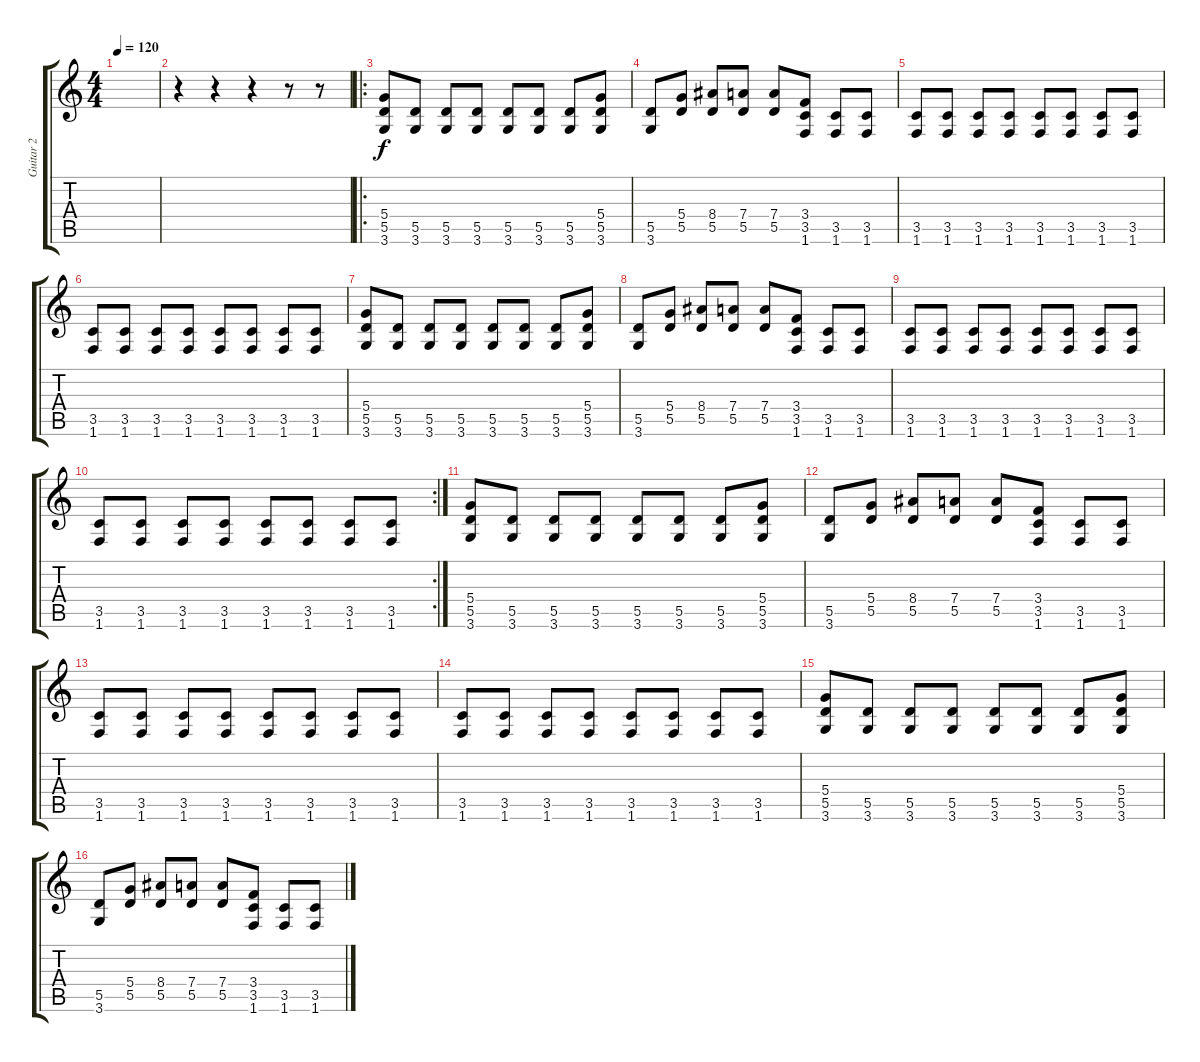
\track ("Guitar 2" "Guitar 2") {instrument distortionguitar}
\staff {score tabs}
\tuning (E4 B3 G3 D3 A2 E2) {hide}
\ts (4 4)
\tempo 120
\clef g2
\ks c
|
r.4 r.4 r.4 r.8 r.8 |
\ro
(5.4 5.5 3.6).8 (5.5 3.6).8 (5.5 3.6).8 (5.5 3.6).8 (5.5 3.6).8 (5.5 3.6).8 (5.5 3.6).8 (5.4 5.5 3.6).8 |
(5.5 3.6).8 (5.4 5.5).8 (8.4 5.5).8 (7.4 5.5).8 (7.4 5.5).8 (3.4 3.5 1.6).8 (3.5 1.6).8 (3.5 1.6).8 |
(3.5 1.6).8 (3.5 1.6).8 (3.5 1.6).8 (3.5 1.6).8 (3.5 1.6).8 (3.5 1.6).8 (3.5 1.6).8 (3.5 1.6).8 |
(3.5 1.6).8 (3.5 1.6).8 (3.5 1.6).8 (3.5 1.6).8 (3.5 1.6).8 (3.5 1.6).8 (3.5 1.6).8 (3.5 1.6).8 |
(5.4 5.5 3.6).8 (5.5 3.6).8 (5.5 3.6).8 (5.5 3.6).8 (5.5 3.6).8 (5.5 3.6).8 (5.5 3.6).8 (5.4 5.5 3.6).8 |
(5.5 3.6).8 (5.4 5.5).8 (8.4 5.5).8 (7.4 5.5).8 (7.4 5.5).8 (3.4 3.5 1.6).8 (3.5 1.6).8 (3.5 1.6).8 |
(3.5 1.6).8 (3.5 1.6).8 (3.5 1.6).8 (3.5 1.6).8 (3.5 1.6).8 (3.5 1.6).8 (3.5 1.6).8 (3.5 1.6).8 |
\rc 2
(3.5 1.6).8 (3.5 1.6).8 (3.5 1.6).8 (3.5 1.6).8 (3.5 1.6).8 (3.5 1.6).8 (3.5 1.6).8 (3.5 1.6).8 |
(5.4 5.5 3.6).8 (5.5 3.6).8 (5.5 3.6).8 (5.5 3.6).8 (5.5 3.6).8 (5.5 3.6).8 (5.5 3.6).8 (5.4 5.5 3.6).8 |
(5.5 3.6).8 (5.4 5.5).8 (8.4 5.5).8 (7.4 5.5).8 (7.4 5.5).8 (3.4 3.5 1.6).8 (3.5 1.6).8 (3.5 1.6).8 |
(3.5 1.6).8 (3.5 1.6).8 (3.5 1.6).8 (3.5 1.6).8 (3.5 1.6).8 (3.5 1.6).8 (3.5 1.6).8 (3.5 1.6).8 |
(3.5 1.6).8 (3.5 1.6).8 (3.5 1.6).8 (3.5 1.6).8 (3.5 1.6).8 (3.5 1.6).8 (3.5 1.6).8 (3.5 1.6).8 |
(5.4 5.5 3.6).8 (5.5 3.6).8 (5.5 3.6).8 (5.5 3.6).8 (5.5 3.6).8 (5.5 3.6).8 (5.5 3.6).8 (5.4 5.5 3.6).8 |
(5.5 3.6).8 (5.4 5.5).8 (8.4 5.5).8 (7.4 5.5).8 (7.4 5.5).8 (3.4 3.5 1.6).8 (3.5 1.6).8 (3.5 1.6).8
